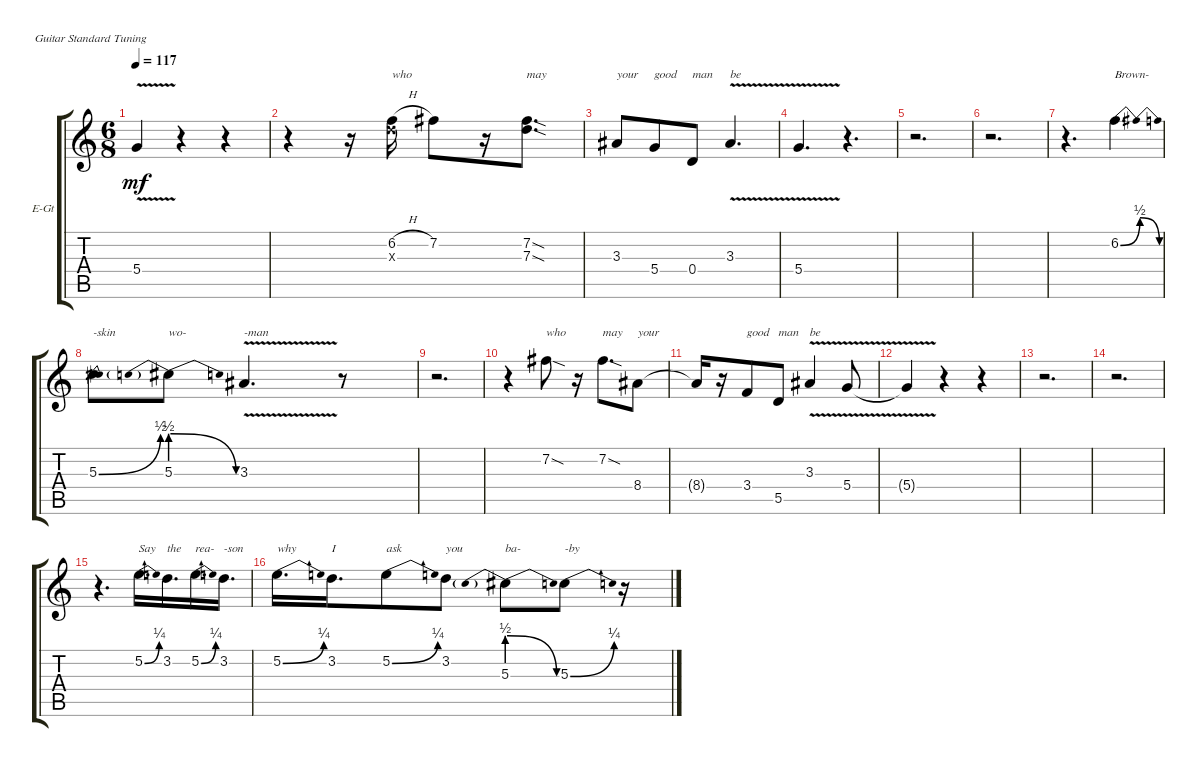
\defaultSystemsLayout 4
\bracketExtendMode groupsimilarinstruments
\firstSystemTrackNameOrientation horizontal
\otherSystemsTrackNameOrientation horizontal
\track ("Electric Guitar - Vocal" "E-Gt") {instrument overdrivenguitar}
\staff {score tabs}
\tuning (E4 B3 G3 D3 A2 E2)
\ts (6 8)
\tempo 117
\clef g2
\scale
0.333333
\ks c
5.4{v t}.4{dy mf} r.4 r.4 |
\scale
0.333333 r.4 r.16 (6.2{h} 7.3{x}).16{txt "who"} 7.2.8 r.16 (7.3{sod} 7.2{sod}).8{d txt "may"} |
\scale
0.333333 3.3.8{txt "your"} 5.4.8{txt "good"} 0.4.8{txt "man"} 3.3{v}.4{d txt "be"} |
\scale
0.333333 5.4{v}.4{d} r.4{d} |
\scale
0.333333 r.2{d} |
\scale
0.333333 r.2{d} |
\scale
0.333333 r.4{d} 6.2{be (bendrelease 0 0 30.599999999999998 2 39.6 2 54 0)}.4{d txt "Brown-"} |
\scale
0.333333 5.3{be (bend 0 0 15.6 2)}.8{txt "-skin"} 5.3{be (prebendrelease 0 2 30 0)}.8{txt "wo-"} 3.3{v}.4{d txt "-man"} r.8 |
\scale
0.333333 r.2{d} |
\scale
0.333333 r.4 7.2{sod}.8{txt "who"} r.16 7.2{sod}.8{d txt "may"} 8.4.8{txt "your"} |
\scale
0.333333 8.4{t}.16 r.16 3.4.8{txt "good"} 5.5.8{txt "man"} 3.3{v}.4{txt "be"} 5.4{v}.8 |
\scale
0.333333 5.4{v t}.4 r.4 r.4 |
\scale
0.333333 r.2{d} |
\scale
0.333333 r.2{d} |
\scale
0.333333 r.4{d} 5.2{be (bend 0 0 16.2 1)}.16{d txt "Say"} 3.2.16{d txt "the"} 5.2{be (bend 0 0 16.2 1)}.16{d txt "rea-"} 3.2.16{d txt "-son"} |
\scale
0.333333 5.2{be (bend 0 0 16.2 1)}.16{d txt "why"} 3.2.16{d txt "I"} 5.2{be (bend 0 0 16.2 1)}.8{txt "ask"} 3.2.8{txt "you"} 5.3{be (prebendrelease 0 2 15 0)}.8{txt "ba-"} 5.3{be (bend 0 0 15.6 1)}.8{txt "-by"} r.16
